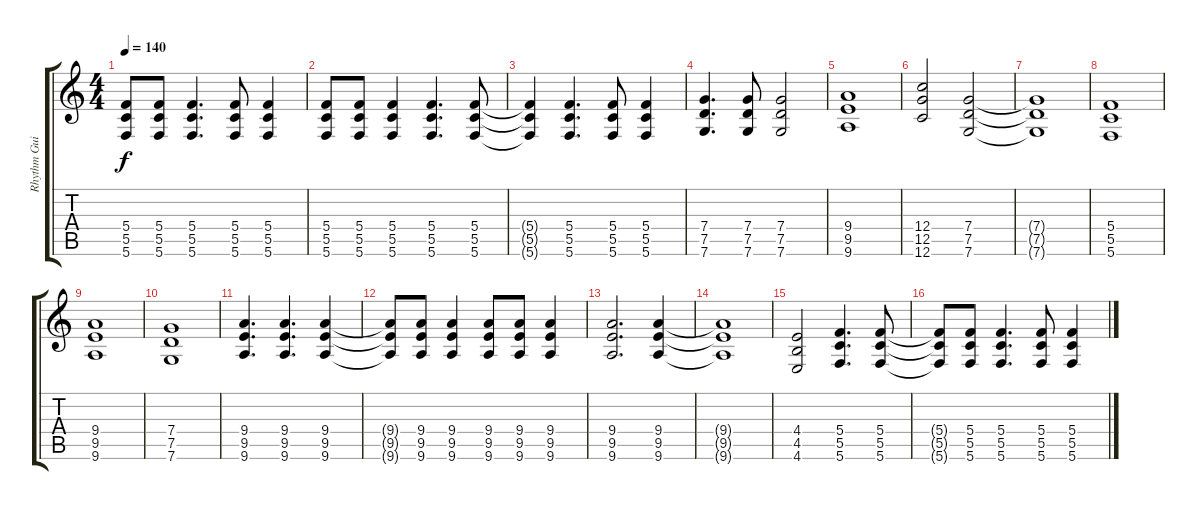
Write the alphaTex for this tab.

\track ("Rhythm Guitar" "Rhythm Gui") {instrument distortionguitar}
\staff {score tabs}
\tuning (D4 A3 F3 C3 G2 C2) {hide}
\ts (4 4)
\tempo 140
\clef g2
\ks c
(5.4{t} 5.5{t} 5.6{t}).8{dy f} (5.4 5.5 5.6).8 (5.4 5.5 5.6).4{d} (5.4 5.5 5.6).8 (5.4 5.5 5.6).4 |
(5.4 5.5 5.6).8 (5.4 5.5 5.6).8 (5.4 5.5 5.6).4 (5.4 5.5 5.6).4{d} (5.4 5.5 5.6).8 |
(5.4{t} 5.5{t} 5.6{t}).4 (5.4 5.5 5.6).4{d} (5.4 5.5 5.6).8 (5.4 5.5 5.6).4 |
(7.4 7.5 7.6).4{d} (7.4 7.5 7.6).8 (7.4 7.5 7.6).2 |
(9.4 9.5 9.6).1 |
(12.4 12.5 12.6).2 (7.4 7.5 7.6).2 |
(7.4{t} 7.5{t} 7.6{t}).1 |
(5.4 5.5 5.6).1 |
(9.4 9.5 9.6).1 |
(7.4 7.5 7.6).1 |
(9.4 9.5 9.6).4{d} (9.4 9.5 9.6).4{d} (9.4 9.5 9.6).4 |
(9.4{t} 9.5{t} 9.6{t}).8 (9.4 9.5 9.6).8 (9.4 9.5 9.6).4 (9.4 9.5 9.6).8 (9.4 9.5 9.6).8 (9.4 9.5 9.6).4 |
\section ("" "")
(9.4 9.5 9.6).2{d} (9.4 9.5 9.6).4 |
(9.4{t} 9.5{t} 9.6{t}).1 |
(4.4 4.5 4.6).2 (5.4 5.5 5.6).4{d} (5.4 5.5 5.6).8 |
(5.4{t} 5.5{t} 5.6{t}).8 (5.4 5.5 5.6).8 (5.4 5.5 5.6).4{d} (5.4 5.5 5.6).8 (5.4 5.5 5.6).4
